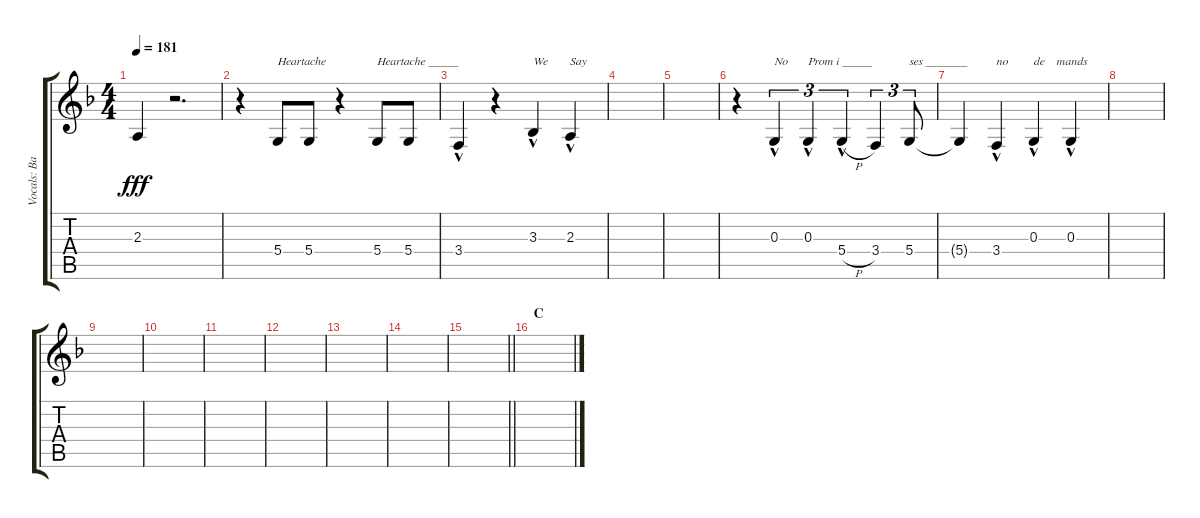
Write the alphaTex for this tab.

\track ("Vocals: Back" "Vocals: Ba") {instrument choiraahs}
\staff {score tabs}
\tuning (E4 B3 G3 D3 A2 E2) {hide}
\ts (4 4)
\tempo 181
\clef g2
\ks f
2.3{t}.4{dy fff} r.2{d} |
r.4 5.4.8{txt "Heartache"} 5.4.8 r.4 5.4.8{txt "Heartache _____"} 5.4.8 |
3.4{hac}.4 r.4 3.3{hac}.4{txt "We"} 2.3{hac}.4{txt "Say"} |
|
|
r.4 0.3{hac}.4{tu (3 2) txt "No"} 0.3{hac}.4{tu (3 2) txt "Prom i _____"} 5.4{h hac}.4{tu (3 2)} 3.4.4{tu (3 2)} 5.4.8{tu (3 2) txt "ses _______"} |
5.4{t}.4 3.4{hac}.4{txt "no"} 0.3{hac}.4{txt "de    mands"} 0.3{hac}.4 |
|
|
|
|
|
|
|
\barLineRight lightlight
|
\section ("" "C")
